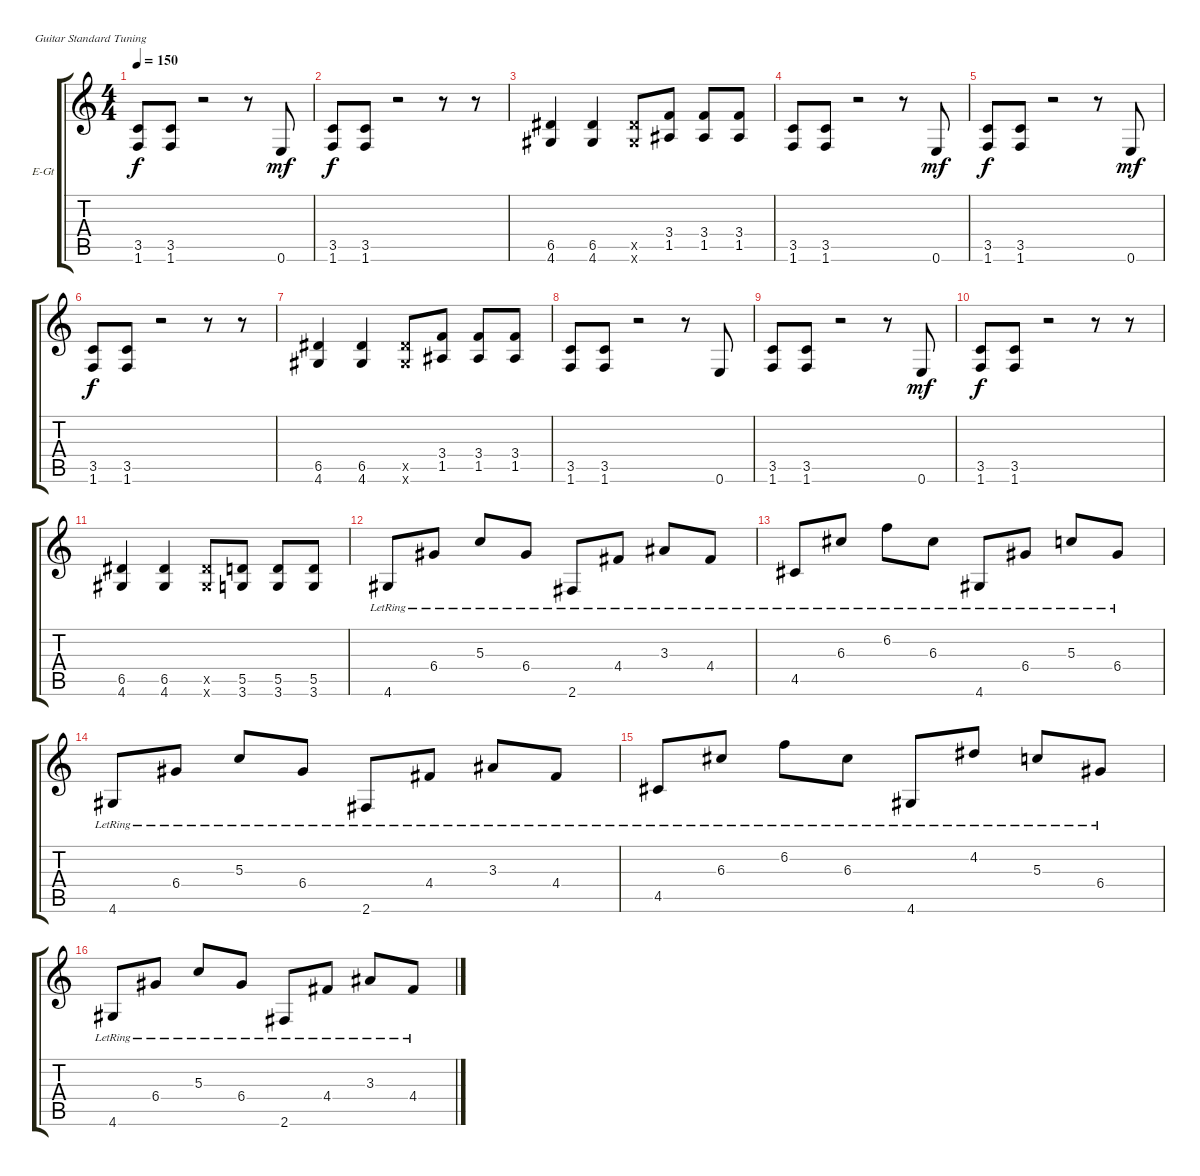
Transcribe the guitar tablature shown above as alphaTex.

\bracketExtendMode groupsimilarinstruments
\firstSystemTrackNameOrientation horizontal
\otherSystemsTrackNameOrientation horizontal
\track ("Ben" "E-Gt") {instrument distortionguitar}
\staff {score tabs}
\tuning (E4 B3 G3 D3 A2 E2)
\ts (4 4)
\tempo 150
\clef g2
\ks c
(3.5 1.6).8{dy f} (3.5 1.6).8 r.2 r.8 0.6.8{dy mf} |
(3.5 1.6).8{dy f} (3.5 1.6).8 r.2 r.8 r.8 |
(6.5 4.6).4 (6.5 4.6).4 (6.5{x} 4.6{x}).8 (3.4 1.5).8 (3.4 1.5).8 (3.4 1.5).8 |
(3.5 1.6).8 (3.5 1.6).8 r.2 r.8 0.6.8{dy mf} |
(3.5 1.6).8{dy f} (3.5 1.6).8 r.2 r.8 0.6.8{dy mf} |
(3.5 1.6).8{dy f} (3.5 1.6).8 r.2 r.8 r.8 |
(6.5 4.6).4 (6.5 4.6).4 (6.5{x} 4.6{x}).8 (3.4 1.5).8 (3.4 1.5).8 (3.4 1.5).8 |
(3.5 1.6).8 (3.5 1.6).8 r.2 r.8 0.6.8 |
(3.5 1.6).8 (3.5 1.6).8 r.2 r.8 0.6.8{dy mf} |
(3.5 1.6).8{dy f} (3.5 1.6).8 r.2 r.8 r.8 |
(6.5 4.6).4 (6.5 4.6).4 (6.5{x} 4.6{x}).8 (5.5 3.6).8 (5.5 3.6).8 (5.5 3.6).8 |
4.6{lr}.8 6.4{lr}.8 5.3{lr}.8 6.4{lr}.8 2.6{lr}.8 4.4{lr}.8 3.3{lr}.8 4.4{lr}.8 |
4.5{lr}.8 6.3{lr}.8 6.2{lr}.8 6.3{lr}.8 4.6{lr}.8 6.4{lr}.8 5.3{lr}.8 6.4{lr}.8 |
4.6{lr}.8 6.4{lr}.8 5.3{lr}.8 6.4{lr}.8 2.6{lr}.8 4.4{lr}.8 3.3{lr}.8 4.4{lr}.8 |
4.5{lr}.8 6.3{lr}.8 6.2{lr}.8 6.3{lr}.8 4.6{lr}.8 4.2{lr}.8 5.3{lr}.8 6.4{lr}.8 |
4.6{lr}.8 6.4{lr}.8 5.3{lr}.8 6.4{lr}.8 2.6{lr}.8 4.4{lr}.8 3.3{lr}.8 4.4{lr}.8
